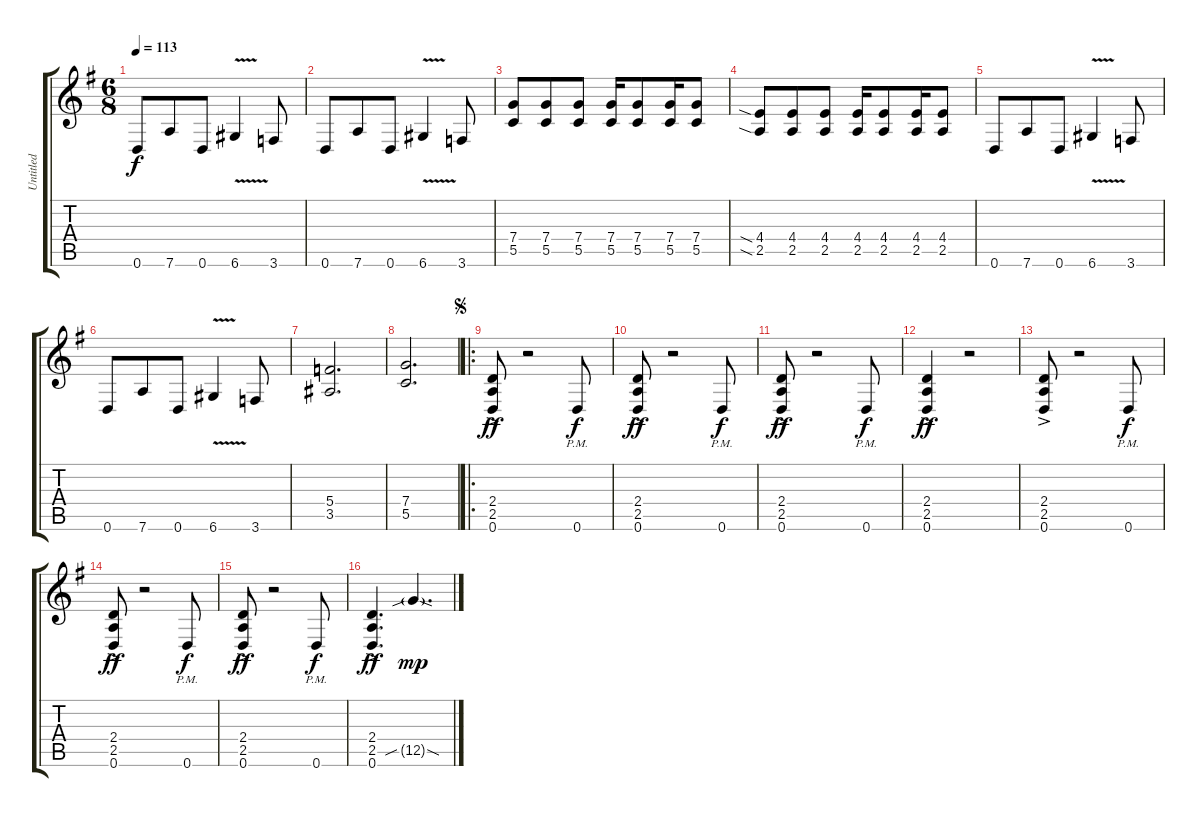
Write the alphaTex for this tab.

\track ("Untitled" "Untitled") {instrument distortionguitar}
\staff {score tabs}
\tuning (D4 A3 F3 C3 G2 D2) {hide}
\ts (6 8)
\tempo 113
\clef g2
\ks g
0.6.8{dy f} 7.6.8 0.6.8 6.6{v}.4 3.6.8 |
0.6.8 7.6.8 0.6.8 6.6{v}.4 3.6.8 |
(7.4 5.5).8 (7.4 5.5).8 (7.4 5.5).8 (7.4 5.5).16 (7.4 5.5).8 (7.4 5.5).16 (7.4 5.5).8 |
(4.4{sia} 2.5{sia}).8 (4.4 2.5).8 (4.4 2.5).8 (4.4 2.5).16 (4.4 2.5).8 (4.4 2.5).16 (4.4 2.5).8 |
0.6.8 7.6.8 0.6.8 6.6{v}.4 3.6.8 |
0.6.8 7.6.8 0.6.8 6.6{v}.4 3.6.8 |
(5.4 3.5).2{d} |
(7.4 5.5).2{d} |
\ro
\jump segno
(2.4{ac} 2.5{ac} 0.6{ac}).8{dy ff} r.2 0.6{pm}.8{dy f} |
(2.4{ac} 2.5{ac} 0.6{ac}).8{dy ff} r.2 0.6{pm}.8{dy f} |
(2.4{ac} 2.5{ac} 0.6{ac}).8{dy ff} r.2 0.6{pm}.8{dy f} |
(2.4{ac} 2.5{ac} 0.6{ac}).4{dy ff} r.2 |
(2.4{ac} 2.5{ac} 0.6{ac}).8 r.2 0.6{pm}.8{dy f} |
(2.4{ac} 2.5{ac} 0.6{ac}).8{dy ff} r.2 0.6{pm}.8{dy f} |
(2.4{ac} 2.5{ac} 0.6{ac}).8{dy ff} r.2 0.6{pm}.8{dy f} |
(2.4{ac} 2.5{ac} 0.6{ac}).4{d dy ff} 12.5{sib sod g}.4{d dy mp}
